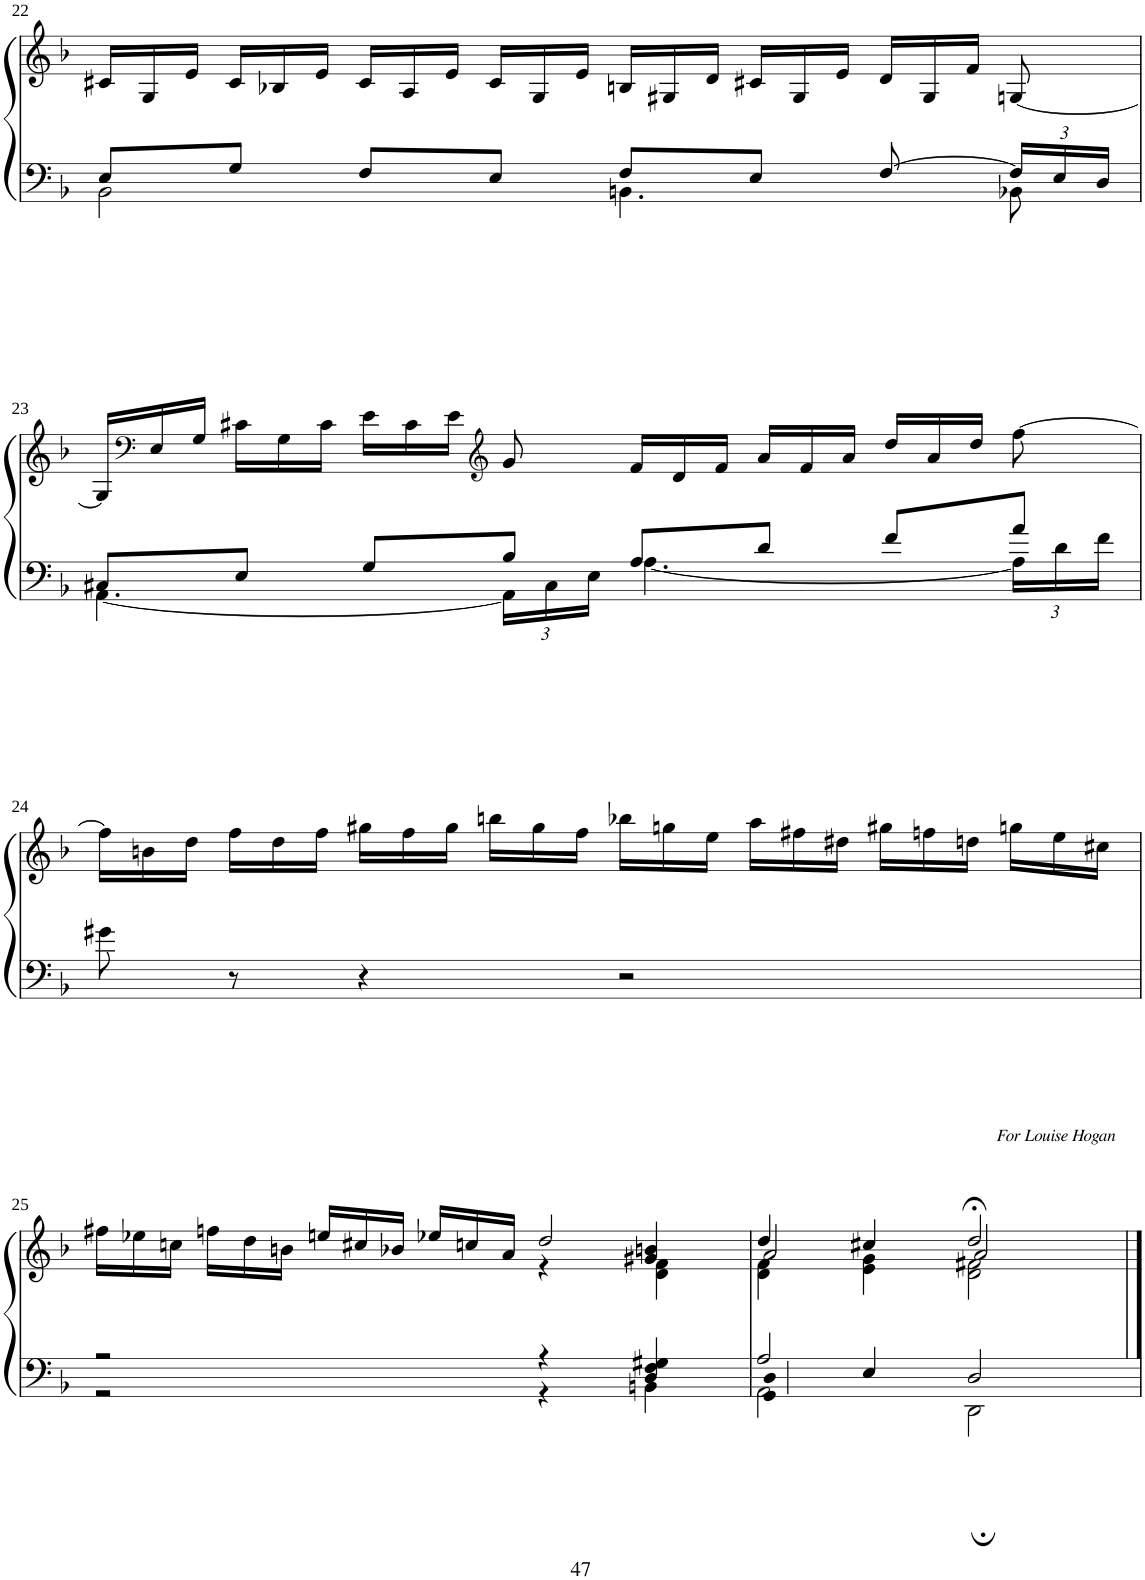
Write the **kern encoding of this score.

**kern	**kern
*part1	*part1
*staff2	*staff1
*I"Piano	*
*I'Pno	*
!!LO:PB:g=z
*clefF4	*clefG2
*k[b-]	*k[b-]
*M4/4	*M4/4
*met(c)	*met(c)
=22	=22
*^	*
*	*	*Xbrackettup
8E/L	2BB-\	24c#X/LL
.	.	24G/
.	.	24e/JJ
8G/J	.	24c#/LL
.	.	24B-X/
.	.	24e/JJ
8F/L	.	24c#/LL
.	.	24A/
.	.	24e/JJ
8E/J	.	24c#/LL
.	.	24G/
.	.	24e/JJ
8F/L	4.BBn\	24Bn/LL
.	.	24G#X/
.	.	24d/JJ
8E/J	.	24c#X/LL
.	.	24G#/
.	.	24e/JJ
[8F/	.	24d/LL
.	.	24G#/
.	.	24f/JJ
*Xbrackettup	*	*
24F/LL]	8BB-X\	[8Gn/
24E/	.	.
24D/JJ	.	.
!!LO:LB:g=z
=23	=23	=23
8C#X/L	[4.AA\	24G/LL]
*	*	*clefF4
.	.	24E/
.	.	24G/JJ
8E/J	.	24c#X\LL
.	.	24G\
.	.	24c#\JJ
8G/L	.	24e\LL
.	.	24c#\
.	.	24e\JJ
*	*	*clefG2
8B-/J	24AA\LL]	8g/
.	24C#\	.
.	24E\JJ	.
8A/L	[4.A\	24f/LL
.	.	24d/
.	.	24f/JJ
8d/J	.	24a/LL
.	.	24f/
.	.	24a/JJ
8f/L	.	24dd/LL
.	.	24a/
.	.	24dd/JJ
8a/J	24A\LL]	[8ff\
.	24d\	.
.	24f\JJ	.
*v	*v	*
!!LO:LB:g=z
=24	=24
8g#X\	24ff\LL]
.	24bn\
.	24dd\JJ
8r	24ff\LL
.	24dd\
.	24ff\JJ
4r	24gg#X\LL
.	24ff\
.	24gg#\JJ
.	24bbn\LL
.	24gg#\
.	24ff\JJ
2r	24bb-X\LL
.	24ggn\
.	24ee\JJ
.	24aa\LL
.	24ff#X\
.	24dd#X\JJ
.	24gg#X\LL
.	24ffn\
.	24ddn\JJ
.	24ggn\LL
.	24ee\
.	24cc#X\JJ
!!LO:LB:g=z
=25	=25
*^	*^
*	*	*	*^
2r	2r	24ff#X\LL	2ryy	2ryy
.	.	24ee-X\	.	.
.	.	24ccn\JJ	.	.
.	.	24ffn\LL	.	.
.	.	24dd\	.	.
.	.	24bn\JJ	.	.
.	.	24een/LL	.	.
.	.	24cc#X/	.	.
.	.	24b-X/JJ	.	.
.	.	24ee-X/LL	.	.
.	.	24ccn/	.	.
.	.	24a/JJ	.	.
4r	4r	2dd/	4r	4ryy
4D/ 4F/ 4G#X/	4BBn\	.	4d\ 4f\	4g#X/ 4bn/
=26	=26	=26	=26	=26
*	*^	*	*	*
2A/	2AA\	4D/ 4F/	4dd/	4d\ 4f\	2a/
.	.	4E/	4cc#X/	4e\ 4g\	.
!	!	!	!LO:TX:a:i:t=For Louise Hogan	!	!
2D/	2DD;\	2ryy	2dd;</	2d\ 2f#X\	2a/
*v	*v	*v	*	*	*
*	*v	*v	*v
==	==
*-	*-
